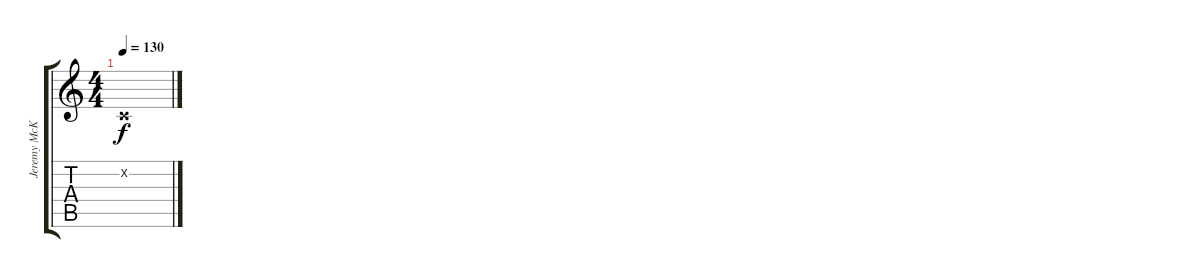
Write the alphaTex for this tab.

\track ("Jeremy McKinnon [Lead Vocals]" "Jeremy McK") {instrument clarinet}
\staff {score tabs}
\tuning (E4 B3 G3 D3 A2 E2) {hide}
\ts (4 4)
\tempo 130
\clef g2
\ks c
1.2{x}.1{dy f}
